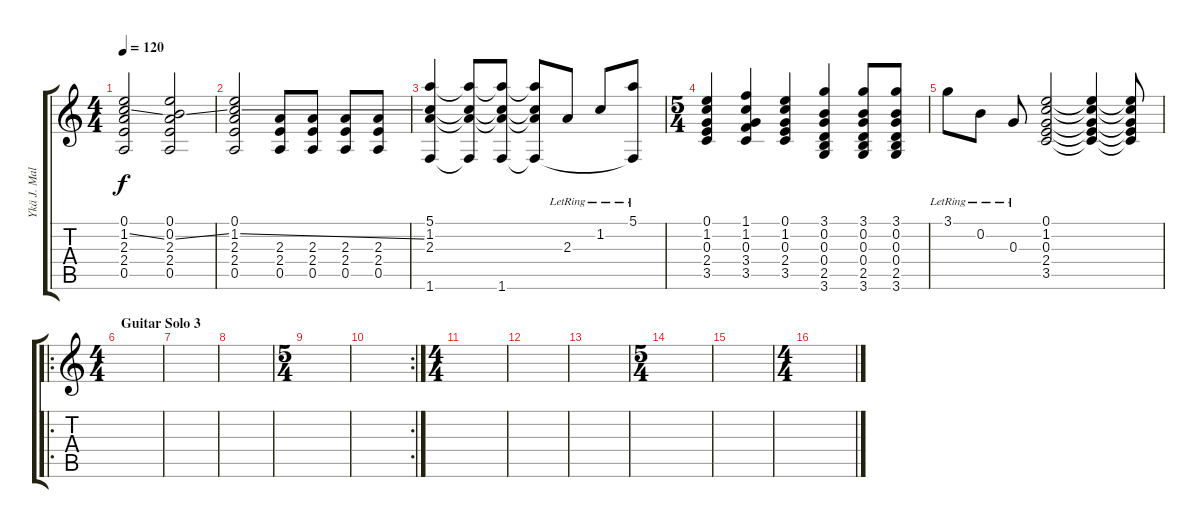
\track ("Ykä J. Malmivaara" "Ykä J. Mal") {instrument overdrivenguitar}
\staff {score tabs}
\tuning (E4 B3 G3 D3 A2 E2) {hide}
\ts (4 4)
\tempo 120
\clef g2
\ks c
(0.1 1.2{ss} 2.3 2.4 0.5).2{dy f} (0.1 0.2{ss} 2.3 2.4 0.5).2 |
(0.1 1.2{ss} 2.3 2.4 0.5).2 (2.3 2.4 0.5).8 (2.3 2.4 0.5).8 (2.3 2.4 0.5).8 (2.3 2.4 0.5).8 |
(5.1 1.2 2.3 1.6).4 (5.1{t} 1.2{t} 2.3{t} 1.6{t}).8 (5.1{t} 1.2{t} 2.3{t} 1.6).8 (5.1{t} 1.2{t} 2.3{t} 1.6{t}).8 2.3{lr}.8 1.2{lr}.8 (5.1{lr} 1.6{t}).8 |
\ts (5 4)
(0.1 1.2 0.3 2.4 3.5).4 (1.1 1.2 0.3 3.4 3.5).4 (0.1 1.2 0.3 2.4 3.5).4 (3.1 0.2 0.3 0.4 2.5 3.6).4 (3.1 0.2 0.3 0.4 2.5 3.6).8 (3.1 0.2 0.3 0.4 2.5 3.6).8 |
3.1{lr}.8 0.2{lr}.8 0.3{lr}.8 (0.1 1.2 0.3 2.4 3.5).2 (0.1{t} 1.2{t} 0.3{t} 2.4{t} 3.5{t}).4 (0.1{t} 1.2{t} 0.3{t} 2.4{t} 3.5{t}).8 |
\ro
\ts (4 4)
\section ("" "Guitar Solo 3")
|
|
|
\ts (5 4)
|
\rc 2
|
\ts (4 4)
|
|
|
\ts (5 4)
|
|
\ts (4 4)
